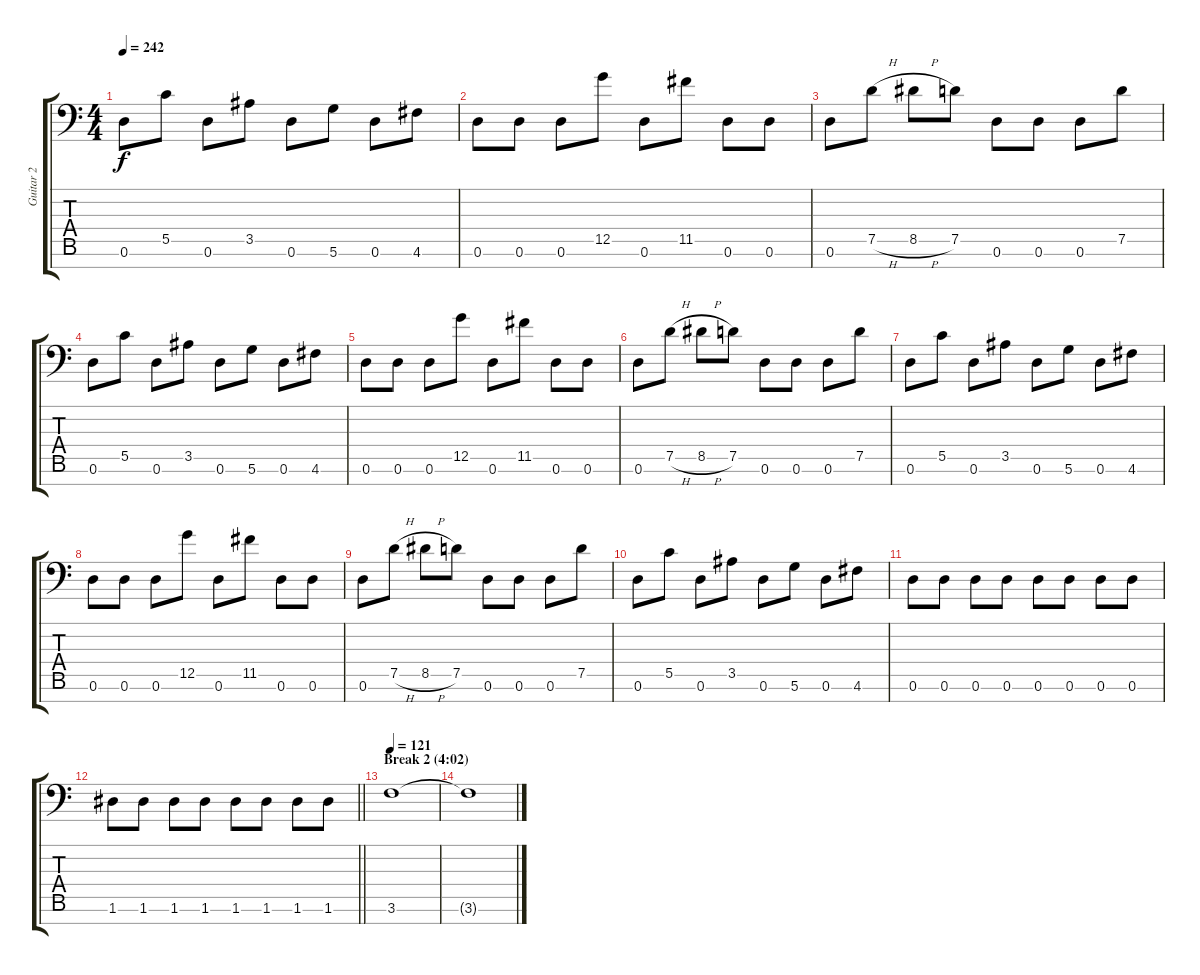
\track ("Guitar 2" "Guitar 2") {instrument distortionguitar}
\staff {score tabs}
\tuning (D4 A3 F3 C3 G2 D2 A1) {hide}
\ts (4 4)
\tempo 242
\clef f4
\ks c
0.6.8{dy f} 5.5.8 0.6.8 3.5.8 0.6.8 5.6.8 0.6.8 4.6.8 |
0.6.8 0.6.8 0.6.8 12.5.8 0.6.8 11.5.8 0.6.8 0.6.8 |
0.6.8 7.5{h}.8 8.5{h}.8 7.5.8 0.6.8 0.6.8 0.6.8 7.5.8 |
0.6.8 5.5.8 0.6.8 3.5.8 0.6.8 5.6.8 0.6.8 4.6.8 |
0.6.8 0.6.8 0.6.8 12.5.8 0.6.8 11.5.8 0.6.8 0.6.8 |
0.6.8 7.5{h}.8 8.5{h}.8 7.5.8 0.6.8 0.6.8 0.6.8 7.5.8 |
0.6.8 5.5.8 0.6.8 3.5.8 0.6.8 5.6.8 0.6.8 4.6.8 |
0.6.8 0.6.8 0.6.8 12.5.8 0.6.8 11.5.8 0.6.8 0.6.8 |
0.6.8 7.5{h}.8 8.5{h}.8 7.5.8 0.6.8 0.6.8 0.6.8 7.5.8 |
0.6.8 5.5.8 0.6.8 3.5.8 0.6.8 5.6.8 0.6.8 4.6.8 |
0.6.8 0.6.8 0.6.8 0.6.8 0.6.8 0.6.8 0.6.8 0.6.8 |
\barLineRight lightlight
1.6.8 1.6.8 1.6.8 1.6.8 1.6.8 1.6.8 1.6.8 1.6.8 |
\section ("" "Break 2 (4:02)")
\tempo 121
3.6.1{volume 0} |
3.6{t}.1
